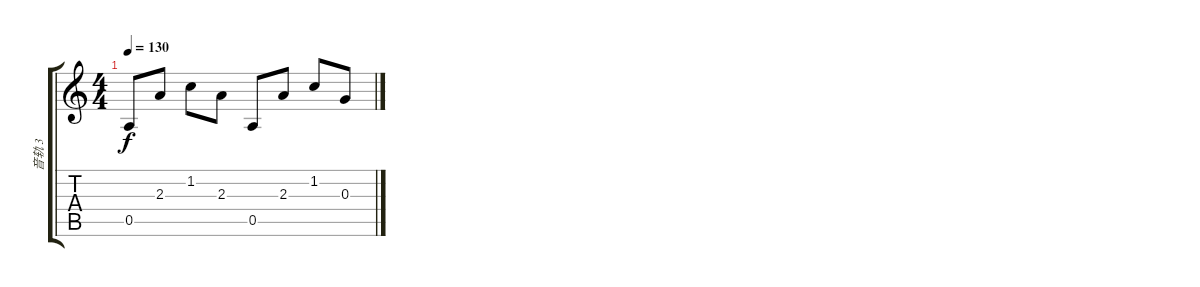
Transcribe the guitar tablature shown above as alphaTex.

\track ("音轨 3" "音轨 3") {instrument acousticguitarsteel}
\staff {score tabs}
\tuning (E4 B3 G3 D3 A2 E2) {hide}
\ts (4 4)
\tempo 130
\clef g2
\ks c
0.5.8{dy f} 2.3.8 1.2.8 2.3.8 0.5.8 2.3.8 1.2.8 0.3.8
